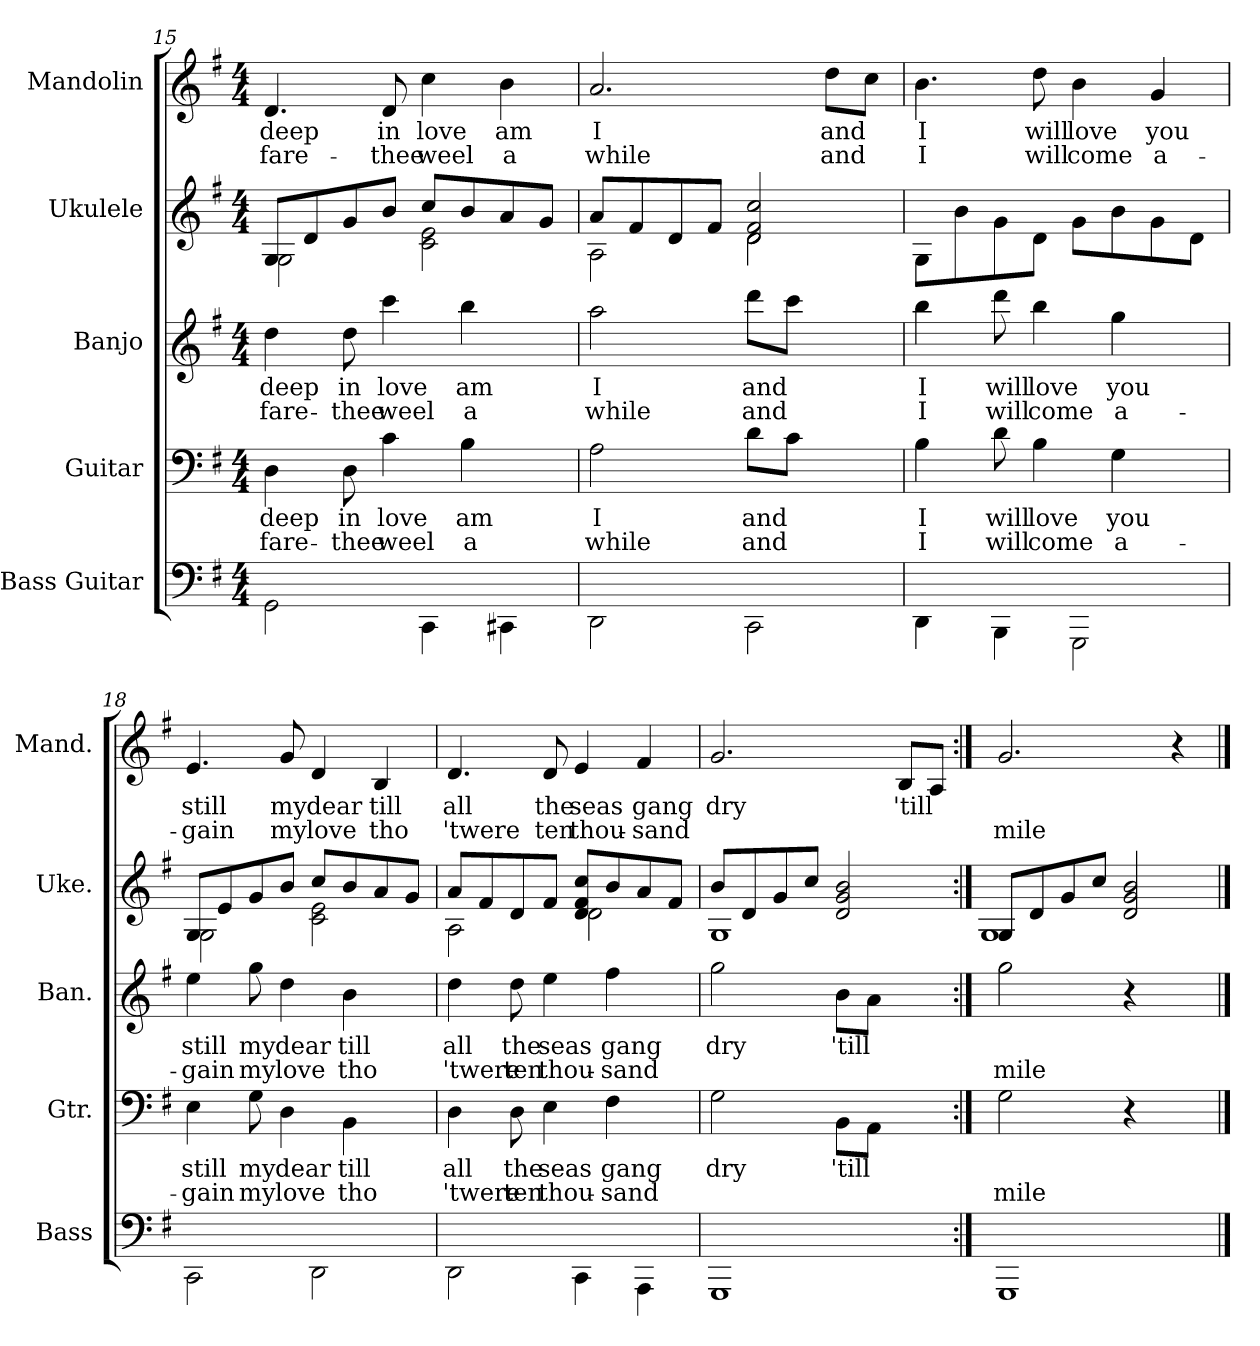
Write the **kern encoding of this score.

**kern	**kern	**text	**text	**kern	**text	**text	**kern	**kern	**text	**text
*part5	*part4	*part4	*part4	*part3	*part3	*part3	*part2	*part1	*part1	*part1
*staff5	*staff4	*staff4	*staff4	*staff3	*staff3	*staff3	*staff2	*staff1	*staff1	*staff1
*I"Bass Guitar	*I"Guitar	*	*	*I"Banjo	*	*	*I"Ukulele	*I"Mandolin	*	*
*I'Bass	*I'Gtr.	*	*	*I'Ban.	*	*	*I'Uke.	*I'Mand.	*	*
*	*	*	*	*	*	*	*	*clefG2	*	*
*	*	*	*	*ITrd7c12	*	*	*	*	*	*
*k[f#]	*k[f#]	*	*	*k[f#]	*	*	*k[f#]	*k[f#]	*	*
*G:	*G:	*	*	*G:	*	*	*G:	*G:	*	*
*M4/4	*M4/4	*	*	*M4/4	*	*	*M4/4	*M4/4	*	*
=15	=15	=15	=15	=15	=15	=15	=15	=15	=15	=15
!	!	!LO:LY:b	!LO:LY:b	!	!LO:LY:b	!LO:LY:b	!	!	!LO:LY:b	!LO:LY:b
*	*	*	*	*	*	*	*^	*	*	*
2GG\	4D\	deep	fare-	4d\	deep	fare-	8G/L	2G\	4.d/	deep	fare-
.	.	.	.	.	.	.	8d/	.	.	.	.
!	!	!LO:LY:b	!LO:LY:b	!	!LO:LY:b	!LO:LY:b	!	!	!	!	!
.	8D\	in	-thee	8d\	in	-thee	8g/	.	.	.	.
!	!	!LO:LY:b	!LO:LY:b	!	!LO:LY:b	!LO:LY:b	!	!	!	!LO:LY:b	!LO:LY:b
.	4c\	love	weel	4cc\	love	weel	8b/J	.	8d/	in	-thee
!	!	!	!	!	!	!	!	!	!	!LO:LY:b	!LO:LY:b
4CC\	.	.	.	.	.	.	8cc/L	2c\ 2e\	4cc\	love	weel
!	!	!LO:LY:b	!LO:LY:b	!	!LO:LY:b	!LO:LY:b	!	!	!	!	!
.	4B\	am	a	4b\	am	a	8b/	.	.	.	.
!	!	!	!	!	!	!	!	!	!	!LO:LY:b	!LO:LY:b
4CC#\	.	.	.	.	.	.	8a/	.	4b\	am	a
.	8ryy	.	.	8ryy	.	.	8g/J	.	.	.	.
=16	=16	=16	=16	=16	=16	=16	=16	=16	=16	=16	=16
!	!	!LO:LY:b	!LO:LY:b	!	!LO:LY:b	!LO:LY:b	!	!	!	!LO:LY:b	!LO:LY:b
2DD\	2A\	I	while	2a\	I	while	8a/L	2A\	2.a/	I	while
.	.	.	.	.	.	.	8f#/	.	.	.	.
.	.	.	.	.	.	.	8d/	.	.	.	.
.	.	.	.	.	.	.	8f#/J	.	.	.	.
!	!	!LO:LY:b	!LO:LY:b	!	!LO:LY:b	!LO:LY:b	!	!	!	!	!
2CC\	8d\L	and	and	8dd\L	and	and	2d/ 2f#/ 2cc/	2d\	.	.	.
.	8c\J	.	.	8cc\J	.	.	.	.	.	.	.
!	!	!	!	!	!	!	!	!	!	!LO:LY:b	!LO:LY:b
.	4ryy	.	.	4ryy	.	.	.	.	8dd\L	and	and
.	.	.	.	.	.	.	.	.	8cc\J	.	.
*	*	*	*	*	*	*	*v	*v	*	*	*
=17	=17	=17	=17	=17	=17	=17	=17	=17	=17	=17
!	!	!LO:LY:b	!LO:LY:b	!	!LO:LY:b	!LO:LY:b	!	!	!LO:LY:b	!LO:LY:b
4DD\	4B\	I	I	4b\	I	I	8G\L	4.b\	I	I
.	.	.	.	.	.	.	8b\	.	.	.
!	!	!LO:LY:b	!LO:LY:b	!	!LO:LY:b	!LO:LY:b	!	!	!	!
4BBB\	8d\	will	will	8dd\	will	will	8g\	.	.	.
!	!	!LO:LY:b	!LO:LY:b	!	!LO:LY:b	!LO:LY:b	!	!	!LO:LY:b	!LO:LY:b
.	4B\	love	come	4b\	love	come	8d\J	8dd\	will	will
!	!	!	!	!	!	!	!	!	!LO:LY:b	!LO:LY:b
2GGG\	.	.	.	.	.	.	8g\L	4b\	love	come
!	!	!LO:LY:b	!LO:LY:b	!	!LO:LY:b	!LO:LY:b	!	!	!	!
.	4G\	you	a-	4g\	you	a-	8b\	.	.	.
!	!	!	!	!	!	!	!	!	!LO:LY:b	!LO:LY:b
.	.	.	.	.	.	.	8g\	4g/	you	a-
.	8ryy	.	.	8ryy	.	.	8d\J	.	.	.
!!LO:PB:g=z
=18	=18	=18	=18	=18	=18	=18	=18	=18	=18	=18
!	!	!LO:LY:b	!LO:LY:b	!	!LO:LY:b	!LO:LY:b	!	!	!LO:LY:b	!LO:LY:b
*	*	*	*	*	*	*	*^	*	*	*
2CC\	4E\	still	-gain	4e\	still	-gain	8G/L	2G\	4.e/	still	-gain
.	.	.	.	.	.	.	8e/	.	.	.	.
!	!	!LO:LY:b	!LO:LY:b	!	!LO:LY:b	!LO:LY:b	!	!	!	!	!
.	8G\	my	my	8g\	my	my	8g/	.	.	.	.
!	!	!LO:LY:b	!LO:LY:b	!	!LO:LY:b	!LO:LY:b	!	!	!	!LO:LY:b	!LO:LY:b
.	4D\	dear	love	4d\	dear	love	8b/J	.	8g/	my	my
!	!	!	!	!	!	!	!	!	!	!LO:LY:b	!LO:LY:b
2DD\	.	.	.	.	.	.	8cc/L	2c\ 2e\	4d/	dear	love
!	!	!LO:LY:b	!LO:LY:b	!	!LO:LY:b	!LO:LY:b	!	!	!	!	!
.	4BB\	till	tho	4B\	till	tho	8b/	.	.	.	.
!	!	!	!	!	!	!	!	!	!	!LO:LY:b	!LO:LY:b
.	.	.	.	.	.	.	8a/	.	4B/	till	tho
.	8ryy	.	.	8ryy	.	.	8g/J	.	.	.	.
!!LO:LB:g=z
=19	=19	=19	=19	=19	=19	=19	=19	=19	=19	=19	=19
!	!	!LO:LY:b	!LO:LY:b	!	!LO:LY:b	!LO:LY:b	!	!	!	!LO:LY:b	!LO:LY:b
2DD\	4D\	all	'twere	4d\	all	'twere	8a/L	2A\	4.d/	all	'twere
.	.	.	.	.	.	.	8f#/	.	.	.	.
!	!	!LO:LY:b	!LO:LY:b	!	!LO:LY:b	!LO:LY:b	!	!	!	!	!
.	8D\	the	ten	8d\	the	ten	8d/	.	.	.	.
!	!	!LO:LY:b	!LO:LY:b	!	!LO:LY:b	!LO:LY:b	!	!	!	!LO:LY:b	!LO:LY:b
.	4E\	seas	thou-	4e\	seas	thou-	8f#/J	.	8d/	the	ten
!	!	!	!	!	!	!	!	!	!	!LO:LY:b	!LO:LY:b
4CC\	.	.	.	.	.	.	8d/ 8f#/ 8cc/L	2d\	4e/	seas	thou-
!	!	!LO:LY:b	!LO:LY:b	!	!LO:LY:b	!LO:LY:b	!	!	!	!	!
.	4F#\	gang	-sand	4f#\	gang	-sand	8b/	.	.	.	.
!	!	!	!	!	!	!	!	!	!	!LO:LY:b	!LO:LY:b
4AAA\	.	.	.	.	.	.	8a/	.	4f#/	gang	-sand
.	8ryy	.	.	8ryy	.	.	8f#/J	.	.	.	.
=20	=20	=20	=20	=20	=20	=20	=20	=20	=20	=20	=20
!	!	!LO:LY:b	!	!	!LO:LY:b	!	!	!	!	!LO:LY:b	!
1GGG	2G\	dry	.	2g\	dry	.	8b/L	1G	2.g/	dry	.
.	.	.	.	.	.	.	8d/	.	.	.	.
.	.	.	.	.	.	.	8g/	.	.	.	.
.	.	.	.	.	.	.	8cc/J	.	.	.	.
!	!	!LO:LY:b	!	!	!LO:LY:b	!	!	!	!	!	!
.	8BB\L	'till	.	8B\L	'till	.	2d/ 2g/ 2b/	.	.	.	.
.	8AA\J	.	.	8A\J	.	.	.	.	.	.	.
!	!	!	!	!	!	!	!	!	!	!LO:LY:b	!
.	4ryy	.	.	4ryy	.	.	.	.	8B/L	'till	.
.	.	.	.	.	.	.	.	.	8A/J	.	.
=21:|!	=21:|!	=21:|!	=21:|!	=21:|!	=21:|!	=21:|!	=21:|!	=21:|!	=21:|!	=21:|!	=21:|!
!	!	!	!LO:LY:b	!	!	!LO:LY:b	!	!	!	!	!LO:LY:b
1GGG	2G\	.	mile	2g\	.	mile	8G/L	1G	2.g/	.	mile
.	.	.	.	.	.	.	8d/	.	.	.	.
.	.	.	.	.	.	.	8g/	.	.	.	.
.	.	.	.	.	.	.	8cc/J	.	.	.	.
.	4r	.	.	4r	.	.	2d/ 2g/ 2b/	.	.	.	.
.	4ryy	.	.	4ryy	.	.	.	.	4r	.	.
*	*	*	*	*	*	*	*v	*v	*	*	*
==	==	==	==	==	==	==	==	==	==	==
*-	*-	*-	*-	*-	*-	*-	*-	*-	*-	*-
